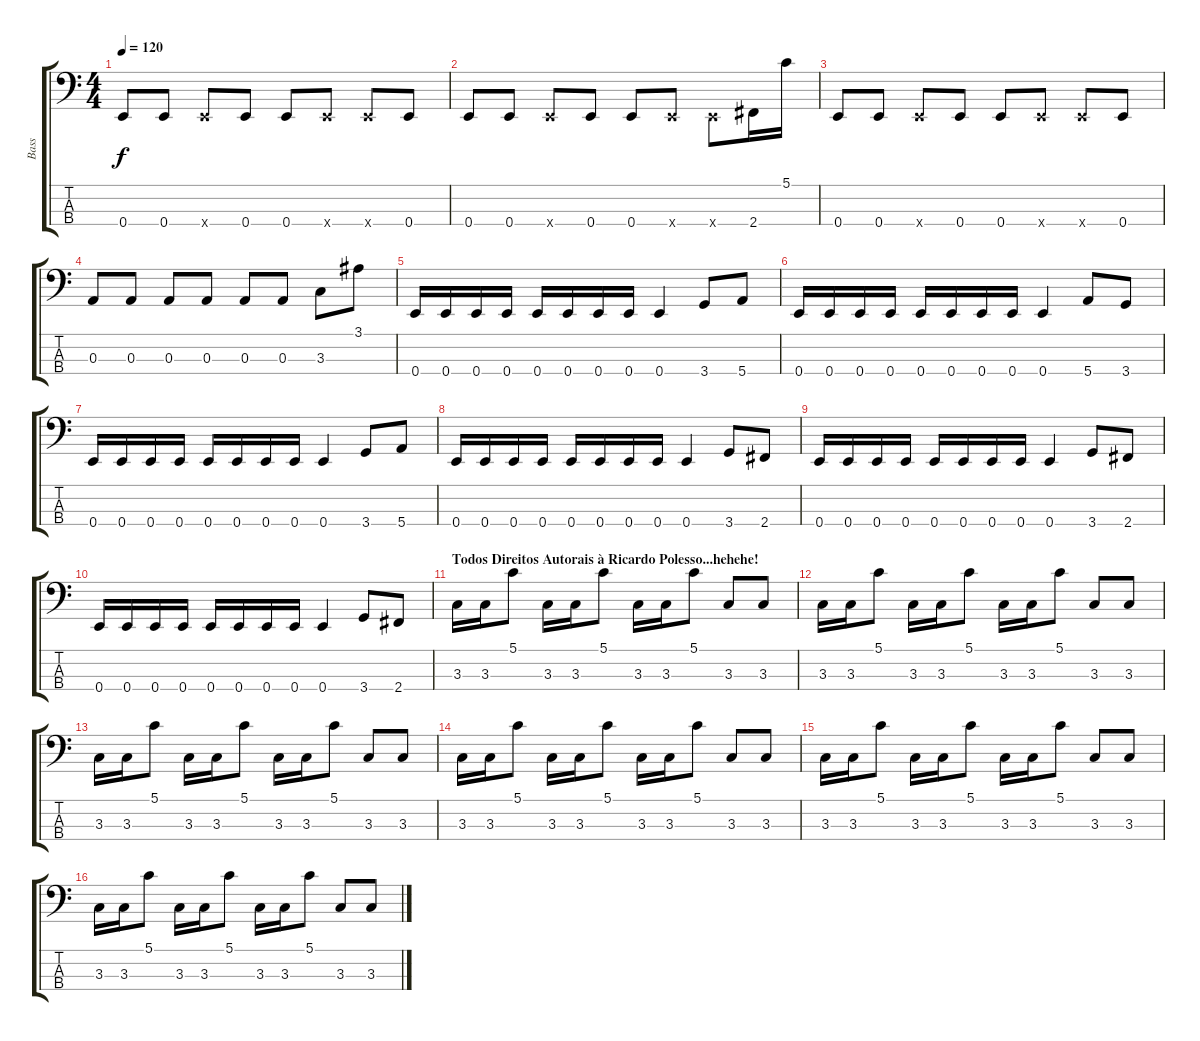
\track ("Bass" "Bass") {instrument electricbasspick}
\staff {score tabs}
\tuning (G2 D2 A1 E1) {hide}
\ts (4 4)
\tempo 120
\clef f4
\ks c
0.4.8{dy f} 0.4.8 0.4{x}.8 0.4.8 0.4.8 0.4{x}.8 0.4{x}.8 0.4.8 |
0.4.8 0.4.8 0.4{x}.8 0.4.8 0.4.8 0.4{x}.8 0.4{x}.8 2.4.16 5.1.16 |
0.4.8 0.4.8 0.4{x}.8 0.4.8 0.4.8 0.4{x}.8 0.4{x}.8 0.4.8 |
0.3.8 0.3.8 0.3.8 0.3.8 0.3.8 0.3.8 3.3.8 3.1.8 |
0.4.16 0.4.16 0.4.16 0.4.16 0.4.16 0.4.16 0.4.16 0.4.16 0.4.4 3.4.8 5.4.8 |
0.4.16 0.4.16 0.4.16 0.4.16 0.4.16 0.4.16 0.4.16 0.4.16 0.4.4 5.4.8 3.4.8 |
0.4.16 0.4.16 0.4.16 0.4.16 0.4.16 0.4.16 0.4.16 0.4.16 0.4.4 3.4.8 5.4.8 |
0.4.16 0.4.16 0.4.16 0.4.16 0.4.16 0.4.16 0.4.16 0.4.16 0.4.4 3.4.8 2.4.8 |
0.4.16 0.4.16 0.4.16 0.4.16 0.4.16 0.4.16 0.4.16 0.4.16 0.4.4 3.4.8 2.4.8 |
0.4.16 0.4.16 0.4.16 0.4.16 0.4.16 0.4.16 0.4.16 0.4.16 0.4.4 3.4.8 2.4.8 |
\section ("" "Todos Direitos Autorais à Ricardo Polesso...hehehe!")
3.3.16 3.3.16 5.1.8 3.3.16 3.3.16 5.1.8 3.3.16 3.3.16 5.1.8 3.3.8 3.3.8 |
3.3.16 3.3.16 5.1.8 3.3.16 3.3.16 5.1.8 3.3.16 3.3.16 5.1.8 3.3.8 3.3.8 |
3.3.16 3.3.16 5.1.8 3.3.16 3.3.16 5.1.8 3.3.16 3.3.16 5.1.8 3.3.8 3.3.8 |
3.3.16 3.3.16 5.1.8 3.3.16 3.3.16 5.1.8 3.3.16 3.3.16 5.1.8 3.3.8 3.3.8 |
3.3.16 3.3.16 5.1.8 3.3.16 3.3.16 5.1.8 3.3.16 3.3.16 5.1.8 3.3.8 3.3.8 |
3.3.16 3.3.16 5.1.8 3.3.16 3.3.16 5.1.8 3.3.16 3.3.16 5.1.8 3.3.8 3.3.8
